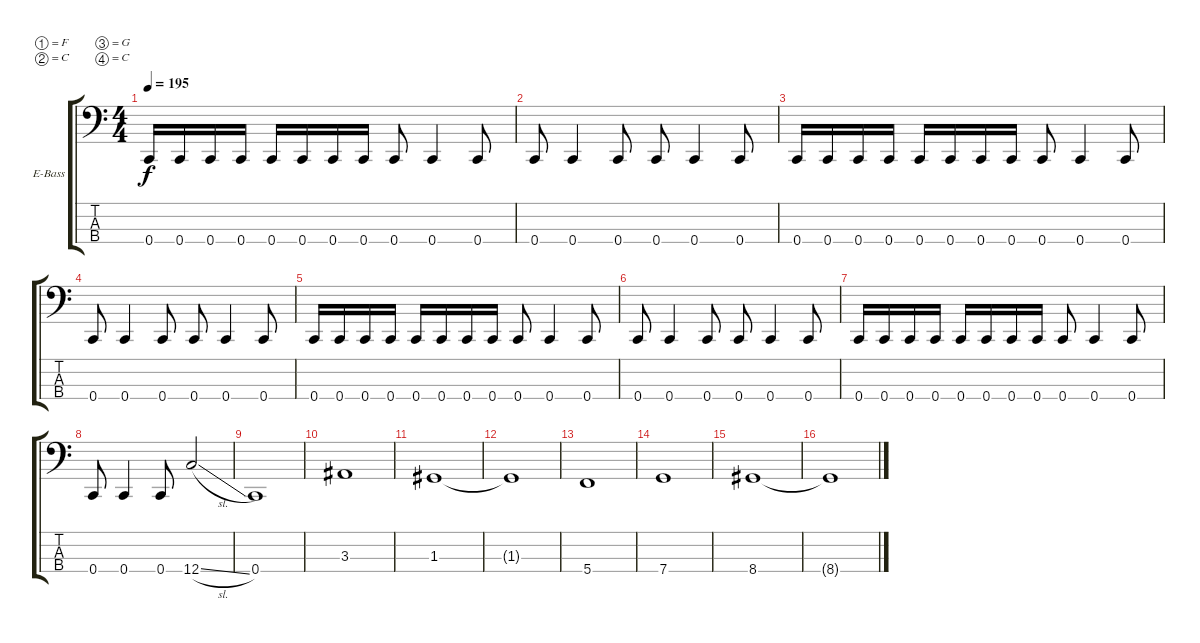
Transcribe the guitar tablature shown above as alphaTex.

\defaultSystemsLayout 4
\bracketExtendMode groupsimilarinstruments
\firstSystemTrackNameOrientation horizontal
\otherSystemsTrackNameOrientation horizontal
\track ("Electric Bass" "E-Bass") {instrument electricbassfinger}
\staff {score tabs}
\tuning (F2 C2 G1 C1)
\ts (4 4)
\tempo 195
\clef f4
\ks c
0.4.16{dy f} 0.4.16 0.4.16 0.4.16 0.4.16 0.4.16 0.4.16 0.4.16 0.4.8 0.4.4 0.4.8 |
0.4.8 0.4.4 0.4.8 0.4.8 0.4.4 0.4.8 |
0.4.16 0.4.16 0.4.16 0.4.16 0.4.16 0.4.16 0.4.16 0.4.16 0.4.8 0.4.4 0.4.8 |
0.4.8 0.4.4 0.4.8 0.4.8 0.4.4 0.4.8 |
0.4.16 0.4.16 0.4.16 0.4.16 0.4.16 0.4.16 0.4.16 0.4.16 0.4.8 0.4.4 0.4.8 |
0.4.8 0.4.4 0.4.8 0.4.8 0.4.4 0.4.8 |
0.4.16 0.4.16 0.4.16 0.4.16 0.4.16 0.4.16 0.4.16 0.4.16 0.4.8 0.4.4 0.4.8 |
0.4.8 0.4.4 0.4.8 12.4{sl}.2 |
0.4.1 |
3.3.1 |
1.3.1 |
1.3{t}.1 |
5.4.1 |
7.4.1 |
8.4.1 |
8.4{t}.1
